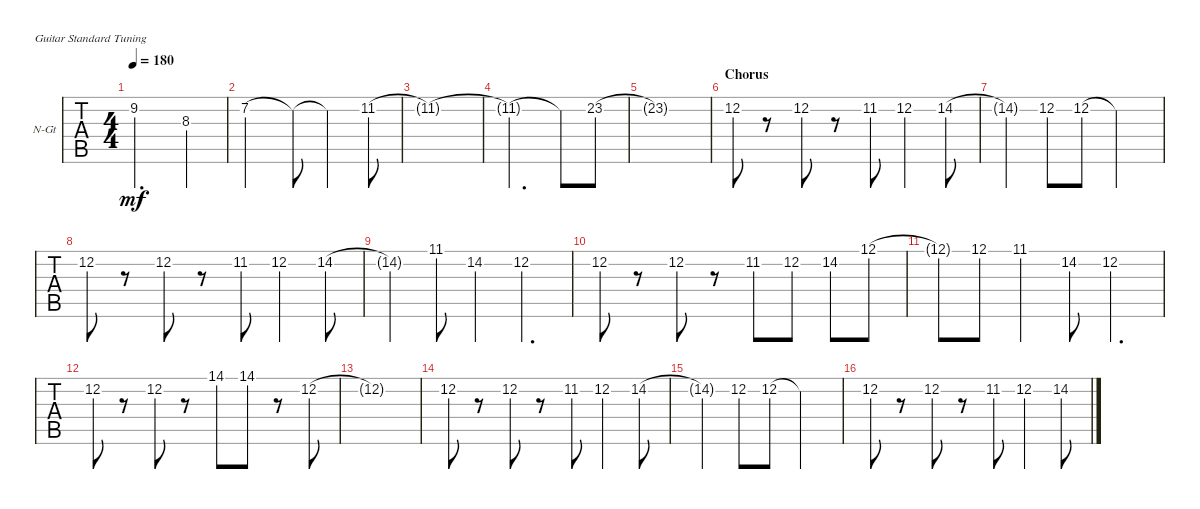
\defaultSystemsLayout 4
\bracketExtendMode groupsimilarinstruments
\firstSystemTrackNameOrientation horizontal
\otherSystemsTrackNameOrientation horizontal
\track ("Vocals" "N-Gt") {instrument acousticguitarnylon}
\staff {tabs}
\tuning (E4 B3 G3 D3 A2 E2)
\ts (4 4)
\tempo 180
\clef g2
\ks c
9.2{t}.2{d dy mf} 8.3.4 |
7.2.2 7.2{t}.8 7.2{t}.4 11.2.8 |
11.2{t}.1 |
11.2{t}.2{d} 11.2{t}.8 23.2.8 |
23.2{t}.1 |
\section ("" "Chorus")
12.2.8 r.8 12.2.8 r.8 11.2.8 12.2.4 14.2.8 |
14.2{t}.4 12.2.8 12.2.8 12.2{t}.2 |
12.2.8 r.8 12.2.8 r.8 11.2.8 12.2.4 14.2.8 |
14.2{t}.4 11.1.8 14.2.4 12.2.4{d} |
12.2.8 r.8 12.2.8 r.8 11.2.8 12.2.8 14.2.8 12.1.8 |
12.1{t}.8 12.1.8 11.1.4 14.2.8 12.2.4{d} |
12.2.8 r.8 12.2.8 r.8 14.1.8 14.1.8 r.8 12.2.8 |
12.2{t}.1 |
12.2.8 r.8 12.2.8 r.8 11.2.8 12.2.4 14.2.8 |
14.2{t}.4 12.2.8 12.2.8 12.2{t}.2 |
12.2.8 r.8 12.2.8 r.8 11.2.8 12.2.4 14.2.8
